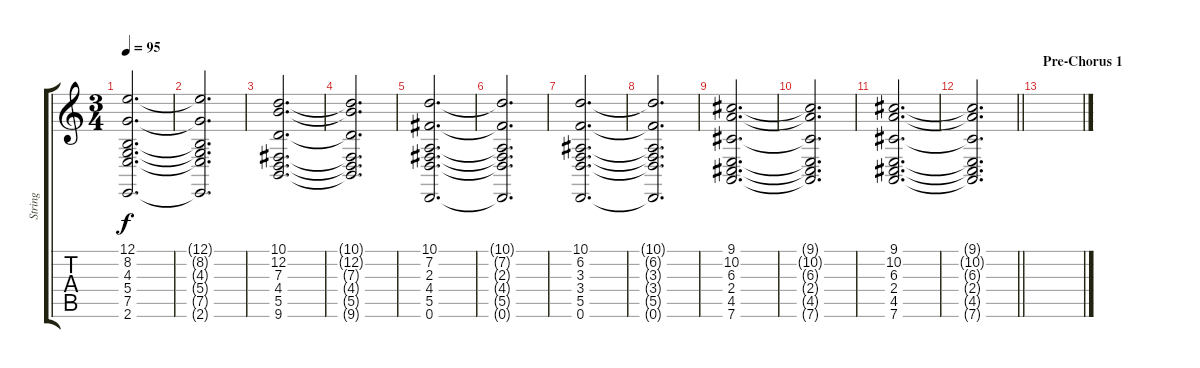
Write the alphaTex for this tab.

\track ("String" "String") {instrument stringensemble1}
\staff {score tabs}
\tuning (E4 B3 G3 D3 A2 D2) {hide}
\ts (3 4)
\tempo 95
\clef g2
\ks c
(12.1 8.2 4.3 5.4 7.5 2.6).2{d dy f} |
(12.1{t} 8.2{t} 4.3{t} 5.4{t} 7.5{t} 2.6{t}).2{d} |
(10.1 12.2 7.3 4.4 5.5 9.6).2{d} |
(10.1{t} 12.2{t} 7.3{t} 4.4{t} 5.5{t} 9.6{t}).2{d} |
(10.1 7.2 2.3 4.4 5.5 0.6).2{d} |
(10.1{t} 7.2{t} 2.3{t} 4.4{t} 5.5{t} 0.6{t}).2{d} |
(10.1 6.2 3.3 3.4 5.5 0.6).2{d} |
(10.1{t} 6.2{t} 3.3{t} 3.4{t} 5.5{t} 0.6{t}).2{d} |
(9.1 10.2 6.3 2.4 4.5 7.6).2{d} |
(9.1{t} 10.2{t} 6.3{t} 2.4{t} 4.5{t} 7.6{t}).2{d} |
(9.1 10.2 6.3 2.4 4.5 7.6).2{d} |
\barLineRight lightlight
(9.1{t} 10.2{t} 6.3{t} 2.4{t} 4.5{t} 7.6{t}).2{d} |
\section ("" "Pre-Chorus 1")
